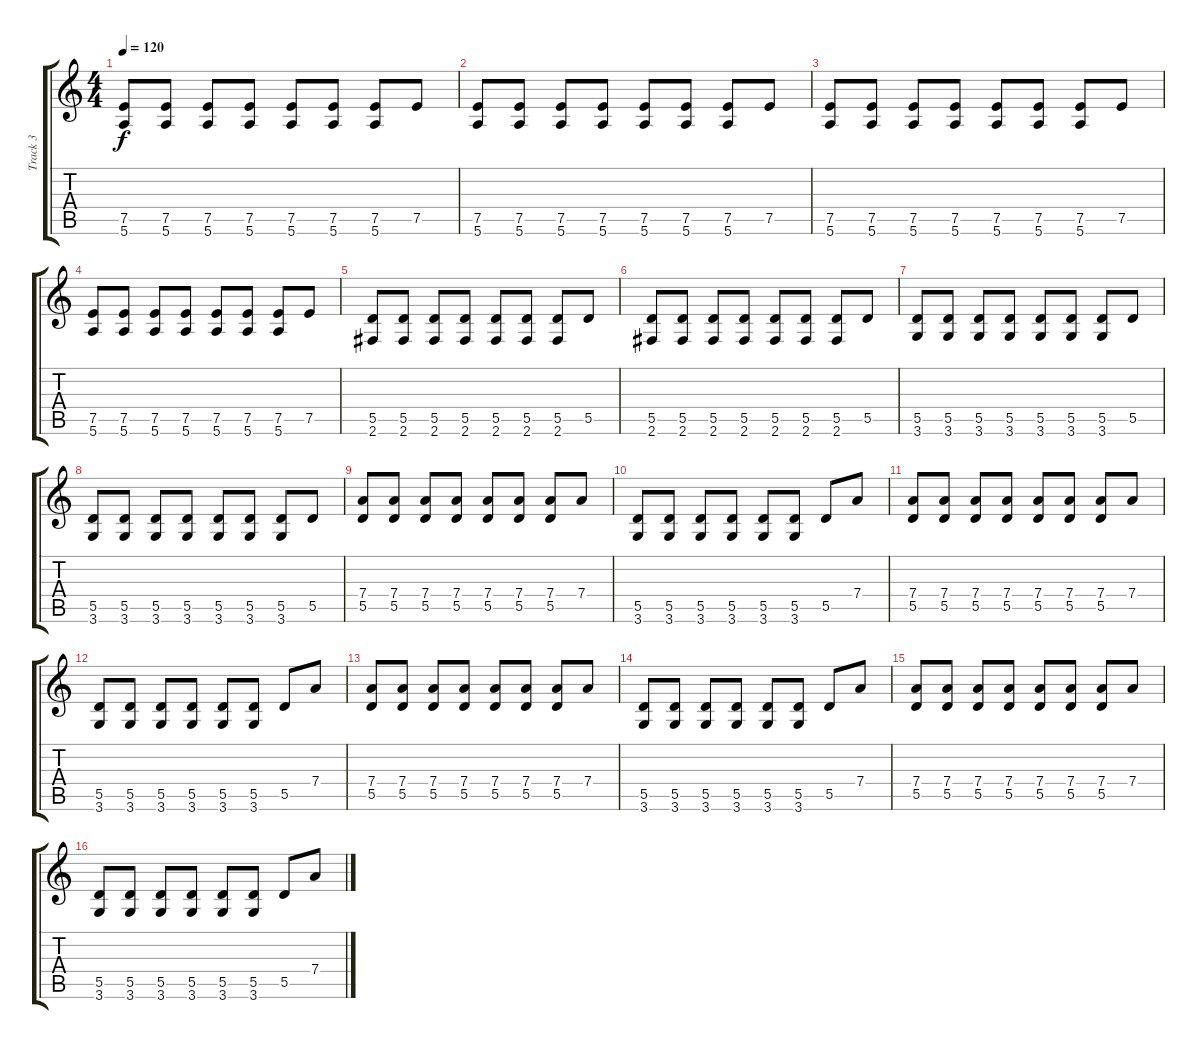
\track ("Track 3" "Track 3") {instrument distortionguitar}
\staff {score tabs}
\tuning (E4 B3 G3 D3 A2 E2) {hide}
\ts (4 4)
\tempo 120
\clef g2
\ks c
(7.5 5.6).8{dy f} (7.5 5.6).8 (7.5 5.6).8 (7.5 5.6).8 (7.5 5.6).8 (7.5 5.6).8 (7.5 5.6).8 7.5.8 |
(7.5 5.6).8 (7.5 5.6).8 (7.5 5.6).8 (7.5 5.6).8 (7.5 5.6).8 (7.5 5.6).8 (7.5 5.6).8 7.5.8 |
(7.5 5.6).8 (7.5 5.6).8 (7.5 5.6).8 (7.5 5.6).8 (7.5 5.6).8 (7.5 5.6).8 (7.5 5.6).8 7.5.8 |
(7.5 5.6).8 (7.5 5.6).8 (7.5 5.6).8 (7.5 5.6).8 (7.5 5.6).8 (7.5 5.6).8 (7.5 5.6).8 7.5.8 |
(5.5 2.6).8 (5.5 2.6).8 (5.5 2.6).8 (5.5 2.6).8 (5.5 2.6).8 (5.5 2.6).8 (5.5 2.6).8 5.5.8 |
(5.5 2.6).8 (5.5 2.6).8 (5.5 2.6).8 (5.5 2.6).8 (5.5 2.6).8 (5.5 2.6).8 (5.5 2.6).8 5.5.8 |
(5.5 3.6).8 (5.5 3.6).8 (5.5 3.6).8 (5.5 3.6).8 (5.5 3.6).8 (5.5 3.6).8 (5.5 3.6).8 5.5.8 |
(5.5 3.6).8 (5.5 3.6).8 (5.5 3.6).8 (5.5 3.6).8 (5.5 3.6).8 (5.5 3.6).8 (5.5 3.6).8 5.5.8 |
(7.4 5.5).8{instrument distortionguitar} (7.4 5.5).8 (7.4 5.5).8 (7.4 5.5).8 (7.4 5.5).8 (7.4 5.5).8 (7.4 5.5).8 7.4.8 |
(5.5 3.6).8 (5.5 3.6).8 (5.5 3.6).8 (5.5 3.6).8 (5.5 3.6).8 (5.5 3.6).8 5.5.8 7.4.8 |
(7.4 5.5).8{instrument distortionguitar} (7.4 5.5).8 (7.4 5.5).8 (7.4 5.5).8 (7.4 5.5).8 (7.4 5.5).8 (7.4 5.5).8 7.4.8 |
(5.5 3.6).8 (5.5 3.6).8 (5.5 3.6).8 (5.5 3.6).8 (5.5 3.6).8 (5.5 3.6).8 5.5.8 7.4.8 |
(7.4 5.5).8{instrument distortionguitar} (7.4 5.5).8 (7.4 5.5).8 (7.4 5.5).8 (7.4 5.5).8 (7.4 5.5).8 (7.4 5.5).8 7.4.8 |
(5.5 3.6).8 (5.5 3.6).8 (5.5 3.6).8 (5.5 3.6).8 (5.5 3.6).8 (5.5 3.6).8 5.5.8 7.4.8 |
(7.4 5.5).8{instrument distortionguitar} (7.4 5.5).8 (7.4 5.5).8 (7.4 5.5).8 (7.4 5.5).8 (7.4 5.5).8 (7.4 5.5).8 7.4.8 |
(5.5 3.6).8 (5.5 3.6).8 (5.5 3.6).8 (5.5 3.6).8 (5.5 3.6).8 (5.5 3.6).8 5.5.8 7.4.8
